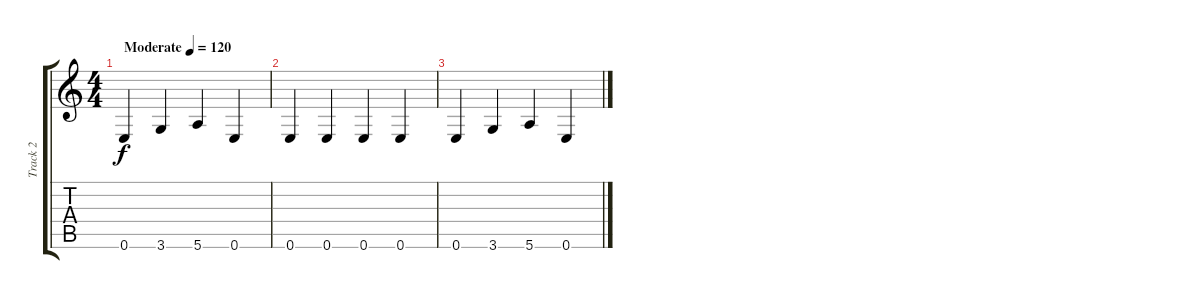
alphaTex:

\track ("Track 2" "Track 2") {instrument acousticguitarsteel}
\staff {score tabs}
\tuning (E4 B3 G3 D3 A2 E2) {hide}
\ts (4 4)
\tempo (120 "Moderate")
\clef g2
\ks c
0.6.4{dy f instrument acousticguitarsteel} 3.6.4 5.6.4 0.6.4 |
0.6.4 0.6.4 0.6.4 0.6.4 |
0.6.4 3.6.4 5.6.4 0.6.4
